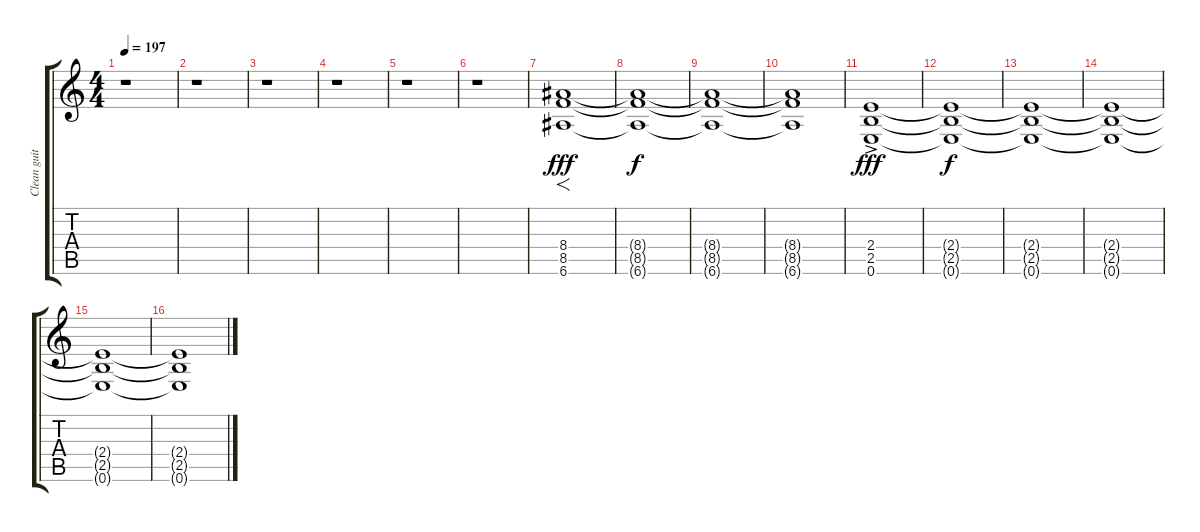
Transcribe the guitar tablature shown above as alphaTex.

\track ("Clean guitar" "Clean guit") {instrument acousticguitarsteel}
\staff {score tabs}
\tuning (E4 B3 G3 D3 A2 E2) {hide}
\ts (4 4)
\tempo 197
\clef g2
\ks c
r.1{dy f} |
r.1 |
r.1 |
r.1 |
r.1 |
r.1 |
(8.4 8.5 6.6).1{f dy fff instrument acousticgrandpiano} |
(8.4{t} 8.5{t} 6.6{t}).1{dy f} |
(8.4{t} 8.5{t} 6.6{t}).1 |
(8.4{t} 8.5{t} 6.6{t}).1 |
(2.4{ac} 2.5 0.6).1{dy fff instrument acousticgrandpiano} |
(2.4{t} 2.5{t} 0.6{t}).1{dy f} |
(2.4{t} 2.5{t} 0.6{t}).1 |
(2.4{t} 2.5{t} 0.6{t}).1 |
(2.4{t} 2.5{t} 0.6{t}).1 |
(2.4{t} 2.5{t} 0.6{t}).1
